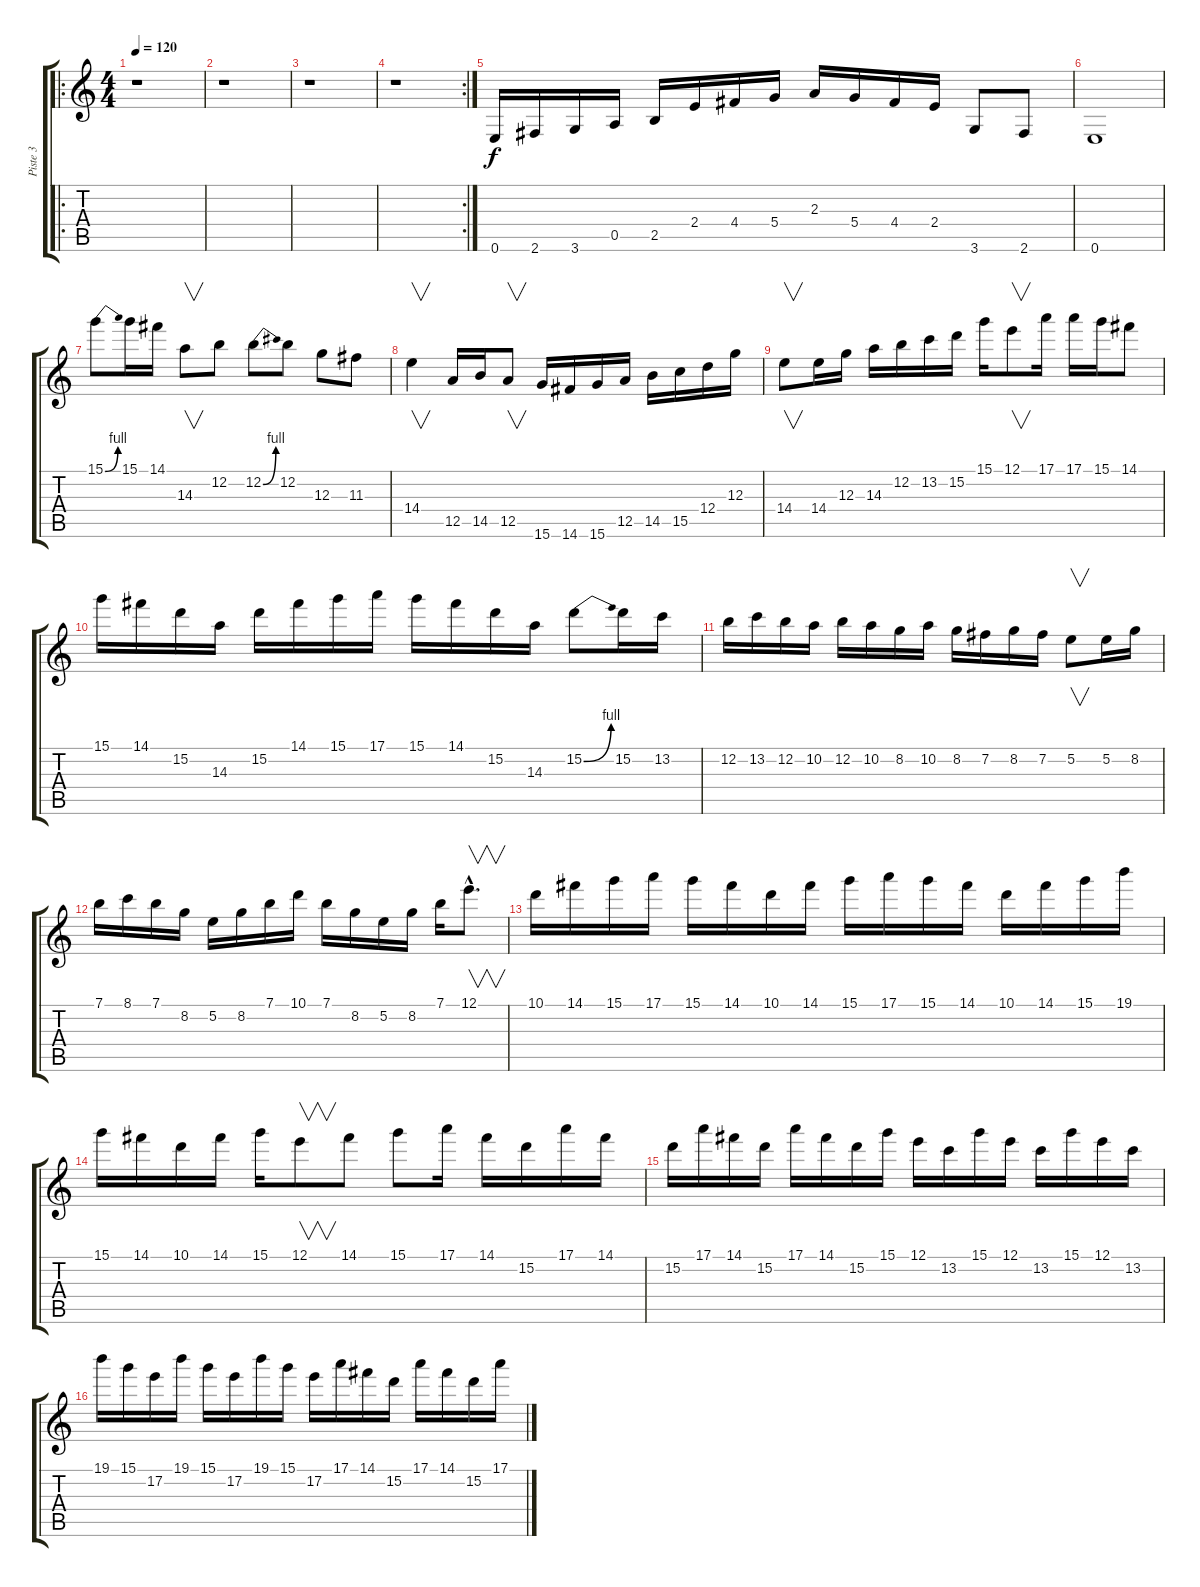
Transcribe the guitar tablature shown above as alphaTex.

\track ("Piste 3" "Piste 3") {instrument distortionguitar}
\staff {score tabs}
\tuning (E4 B3 G3 D3 A2 E2) {hide}
\ro
\ts (4 4)
\tempo 120
\clef g2
\ks c
r.1{dy f instrument distortionguitar} |
r.1 |
r.1 |
\rc 2
r.1 |
0.6.16 2.6.16 3.6.16 0.5.16 2.5.16 2.4.16 4.4.16 5.4.16 2.3.16 5.4.16 4.4.16 2.4.16 3.6.8 2.6.8 |
0.6.1 |
15.1{be (bend 0 0 60 4)}.8 15.1.16 14.1.16 14.3.8{v} 12.2.8 12.2{be (bend 0 0 60 4)}.8 12.2.8 12.3.8 11.3.8 |
14.4.4{v} 12.5.16 14.5.16 12.5.8{v} 15.6.16 14.6.16 15.6.16 12.5.16 14.5.16 15.5.16 12.4.16 12.3.16 |
14.4.8{v} 14.4.16 12.3.16 14.3.16 12.2.16 13.2.16 15.2.16 15.1.16 12.1.8{v} 17.1.16 17.1.16 15.1.16 14.1.8 |
15.1.16 14.1.16 15.2.16 14.3.16 15.2.16 14.1.16 15.1.16 17.1.16 15.1.16 14.1.16 15.2.16 14.3.16 15.2{be (bend 0 0 60 4)}.8 15.2.16 13.2.16 |
12.2.16 13.2.16 12.2.16 10.2.16 12.2.16 10.2.16 8.2.16 10.2.16 8.2.16 7.2.16 8.2.16 7.2.16 5.2.8{v} 5.2.16 8.2.16 |
7.1.16 8.1.16 7.1.16 8.2.16 5.2.16 8.2.16 7.1.16 10.1.16 7.1.16 8.2.16 5.2.16 8.2.16 7.1.16 12.1{hac}.8{v d} |
10.1.16 14.1.16 15.1.16 17.1.16 15.1.16 14.1.16 10.1.16 14.1.16 15.1.16 17.1.16 15.1.16 14.1.16 10.1.16 14.1.16 15.1.16 19.1.16 |
15.1.16 14.1.16 10.1.16 14.1.16 15.1.16 12.1.8{v} 14.1.8 15.1.8 17.1.16 14.1.16 15.2.16 17.1.16 14.1.16 |
15.2.16 17.1.16 14.1.16 15.2.16 17.1.16 14.1.16 15.2.16 15.1.16 12.1.16 13.2.16 15.1.16 12.1.16 13.2.16 15.1.16 12.1.16 13.2.16 |
19.1.16 15.1.16 17.2.16 19.1.16 15.1.16 17.2.16 19.1.16 15.1.16 17.2.16 17.1.16 14.1.16 15.2.16 17.1.16 14.1.16 15.2.16 17.1.16
